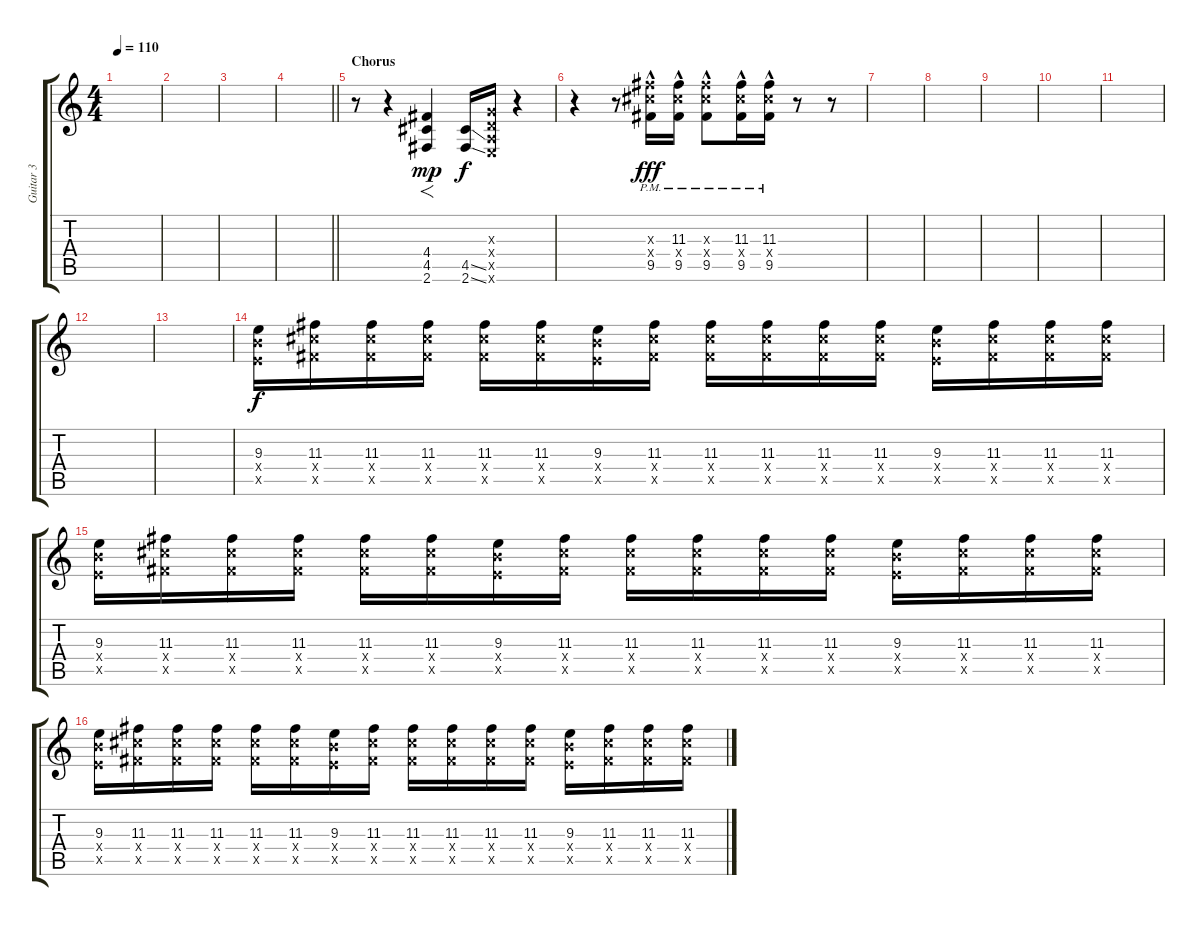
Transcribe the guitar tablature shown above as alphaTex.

\track ("Guitar 3" "Guitar 3") {instrument distortionguitar}
\staff {score tabs}
\tuning (E4 B3 G3 D3 A2 E2) {hide}
\ts (4 4)
\tempo 110
\clef g2
\ks c
|
|
|
\barLineRight lightlight
|
\section ("" "Chorus")
r.8 r.4 (4.4 4.5 2.6).4{f dy mp} (4.5{ss} 2.6{ss}).16{dy f} (0.3{x} 0.4{x} 0.5{x} 0.6{x}).16 r.4 |
r.4 r.8 (11.3{hac pm x} 11.4{hac x} 9.5{hac pm}).16{dy fff} (11.3{hac pm} 11.4{hac x} 9.5{hac pm}).16 (11.3{hac pm x} 11.4{hac x} 9.5{hac pm}).8 (11.3{hac pm} 11.4{hac x} 9.5{hac pm}).16 (11.3{hac pm} 11.4{hac x} 9.5{hac pm}).16 r.8 r.8 |
|
|
|
|
|
|
|
(9.3 9.4{x} 7.5{x}).16{dy f} (11.3 11.4{x} 9.5{x}).16 (11.3 11.4{x} 9.5{x}).16 (11.3 11.4{x} 9.5{x}).16 (11.3 11.4{x} 9.5{x}).16 (11.3 11.4{x} 9.5{x}).16 (9.3 9.4{x} 7.5{x}).16 (11.3 11.4{x} 9.5{x}).16 (11.3 11.4{x} 9.5{x}).16 (11.3 11.4{x} 9.5{x}).16 (11.3 11.4{x} 9.5{x}).16 (11.3 11.4{x} 9.5{x}).16 (9.3 9.4{x} 7.5{x}).16 (11.3 11.4{x} 9.5{x}).16 (11.3 11.4{x} 9.5{x}).16 (11.3 11.4{x} 9.5{x}).16 |
(9.3 9.4{x} 7.5{x}).16 (11.3 11.4{x} 9.5{x}).16 (11.3 11.4{x} 9.5{x}).16 (11.3 11.4{x} 9.5{x}).16 (11.3 11.4{x} 9.5{x}).16 (11.3 11.4{x} 9.5{x}).16 (9.3 9.4{x} 7.5{x}).16 (11.3 11.4{x} 9.5{x}).16 (11.3 11.4{x} 9.5{x}).16 (11.3 11.4{x} 9.5{x}).16 (11.3 11.4{x} 9.5{x}).16 (11.3 11.4{x} 9.5{x}).16 (9.3 9.4{x} 7.5{x}).16 (11.3 11.4{x} 9.5{x}).16 (11.3 11.4{x} 9.5{x}).16 (11.3 11.4{x} 9.5{x}).16 |
(9.3 9.4{x} 7.5{x}).16 (11.3 11.4{x} 9.5{x}).16 (11.3 11.4{x} 9.5{x}).16 (11.3 11.4{x} 9.5{x}).16 (11.3 11.4{x} 9.5{x}).16 (11.3 11.4{x} 9.5{x}).16 (9.3 9.4{x} 7.5{x}).16 (11.3 11.4{x} 9.5{x}).16 (11.3 11.4{x} 9.5{x}).16 (11.3 11.4{x} 9.5{x}).16 (11.3 11.4{x} 9.5{x}).16 (11.3 11.4{x} 9.5{x}).16 (9.3 9.4{x} 7.5{x}).16 (11.3 11.4{x} 9.5{x}).16 (11.3 11.4{x} 9.5{x}).16 (11.3 11.4{x} 9.5{x}).16
